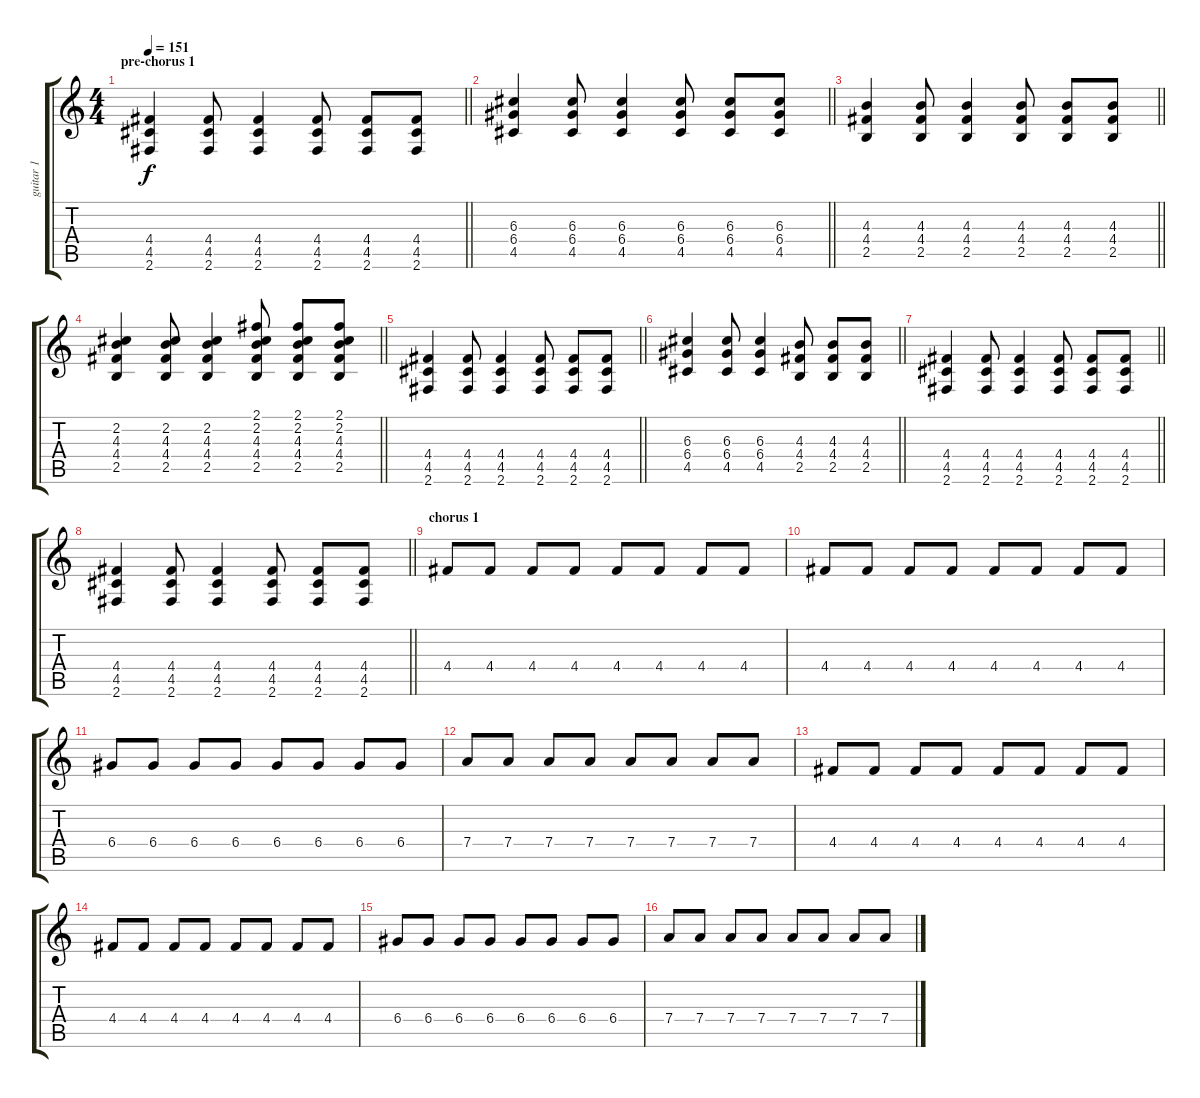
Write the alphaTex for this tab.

\track ("guitar 1" "guitar 1") {instrument electricguitarclean}
\staff {score tabs}
\tuning (E4 B3 G3 D3 A2 E2) {hide}
\ts (4 4)
\section ("" "pre-chorus 1")
\tempo 151
\clef g2
\barLineRight lightlight
\ks c
(4.4 4.5 2.6).4{dy f volume 5 instrument overdrivenguitar} (4.4 4.5 2.6).8 (4.4 4.5 2.6).4 (4.4 4.5 2.6).8 (4.4 4.5 2.6).8 (4.4 4.5 2.6).8 |
\barLineRight lightlight
(6.3 6.4 4.5).4 (6.3 6.4 4.5).8 (6.3 6.4 4.5).4 (6.3 6.4 4.5).8 (6.3 6.4 4.5).8 (6.3 6.4 4.5).8 |
\barLineRight lightlight
(4.3 4.4 2.5).4 (4.3 4.4 2.5).8 (4.3 4.4 2.5).4 (4.3 4.4 2.5).8 (4.3 4.4 2.5).8 (4.3 4.4 2.5).8 |
\barLineRight lightlight
(2.2 4.3 4.4 2.5).4 (2.2 4.3 4.4 2.5).8 (2.2 4.3 4.4 2.5).4 (2.1 2.2 4.3 4.4 2.5).8 (2.1 2.2 4.3 4.4 2.5).8 (2.1 2.2 4.3 4.4 2.5).8 |
\barLineRight lightlight
(4.4 4.5 2.6).4 (4.4 4.5 2.6).8 (4.4 4.5 2.6).4 (4.4 4.5 2.6).8 (4.4 4.5 2.6).8 (4.4 4.5 2.6).8 |
\barLineRight lightlight
(6.3 6.4 4.5).4 (6.3 6.4 4.5).8 (6.3 6.4 4.5).4 (4.3 4.4 2.5).8 (4.3 4.4 2.5).8 (4.3 4.4 2.5).8 |
\barLineRight lightlight
(4.4 4.5 2.6).4 (4.4 4.5 2.6).8 (4.4 4.5 2.6).4 (4.4 4.5 2.6).8 (4.4 4.5 2.6).8 (4.4 4.5 2.6).8 |
\barLineRight lightlight
(4.4 4.5 2.6).4 (4.4 4.5 2.6).8 (4.4 4.5 2.6).4 (4.4 4.5 2.6).8 (4.4 4.5 2.6).8 (4.4 4.5 2.6).8 |
\section ("" "chorus 1")
4.4.8{volume 12 balance 12 instrument electricguitarclean} 4.4.8 4.4.8 4.4.8 4.4.8 4.4.8 4.4.8 4.4.8 |
4.4.8 4.4.8 4.4.8 4.4.8 4.4.8 4.4.8 4.4.8 4.4.8 |
6.4.8 6.4.8 6.4.8 6.4.8 6.4.8 6.4.8 6.4.8 6.4.8 |
7.4.8 7.4.8 7.4.8 7.4.8 7.4.8 7.4.8 7.4.8 7.4.8 |
4.4.8 4.4.8 4.4.8 4.4.8 4.4.8 4.4.8 4.4.8 4.4.8 |
4.4.8 4.4.8 4.4.8 4.4.8 4.4.8 4.4.8 4.4.8 4.4.8 |
6.4.8 6.4.8 6.4.8 6.4.8 6.4.8 6.4.8 6.4.8 6.4.8 |
7.4.8 7.4.8 7.4.8 7.4.8 7.4.8 7.4.8 7.4.8 7.4.8
